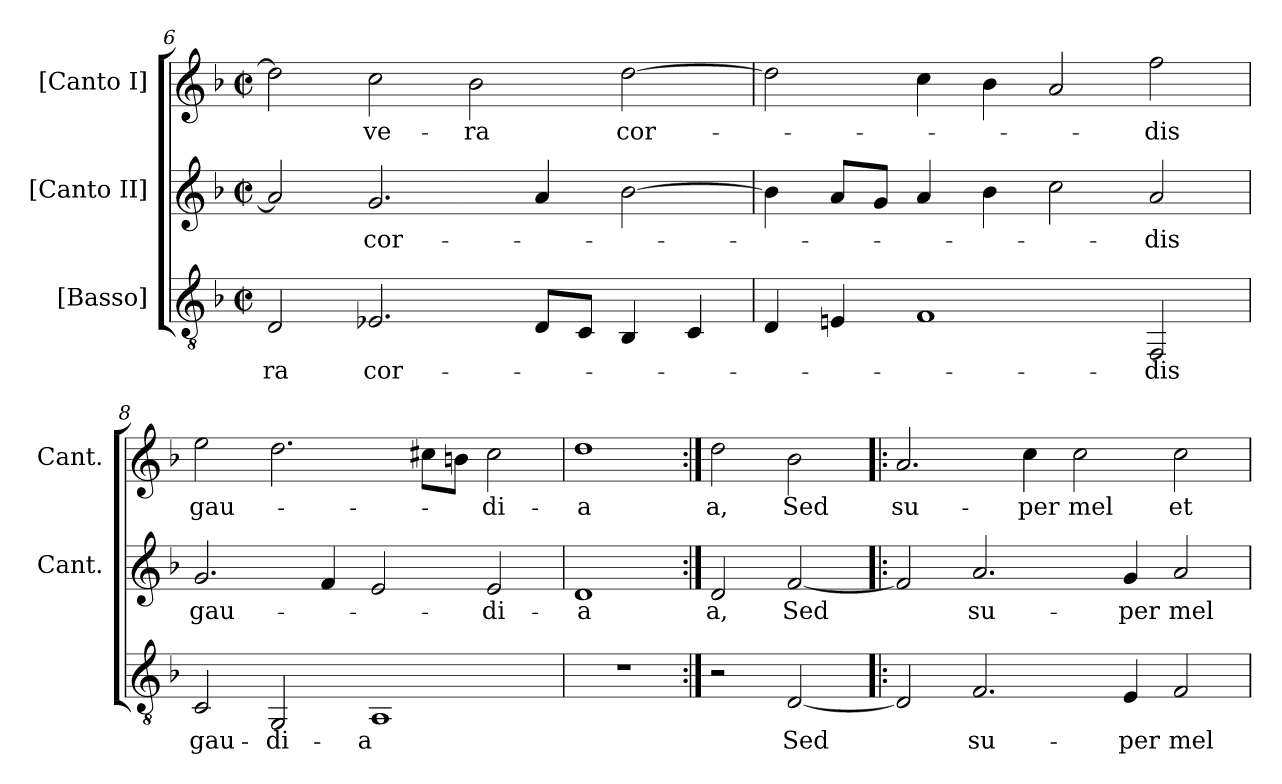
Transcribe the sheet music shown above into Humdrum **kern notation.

**kern	**text	**kern	**text	**kern	**text
*part3	*part3	*part2	*part2	*part1	*part1
*staff3	*staff3	*staff2	*staff2	*staff1	*staff1
*I"[Basso]	*	*I"[Canto II]	*	*I"[Canto I]	*
*	*	*I'Cant.	*	*I'Cant.	*
*clefGv2	*	*clefG2	*	*clefG2	*
*k[b-]	*	*k[b-]	*	*k[b-]	*
*F:	*	*F:	*	*F:	*
*M2/2	*	*M2/2	*	*M2/2	*
*met(c|)	*	*met(c|)	*	*met(c|)	*
=6	=6	=6	=6	=6	=6
!	!LO:LY:b:color=#000000	!	!	!	!
2Di/	-ra	2ai/]	.	2ddi\]	.
!	!LO:LY:b:color=#000000	!	!	!	!
!	!	!	!LO:LY:b:color=#000000	!	!
!	!	!	!	!	!LO:LY:b:color=#000000
2.E-Xi/	cor-	2.gi/	cor-	2cci\	ve-
!	!	!	!	!	!LO:LY:b:color=#000000
.	.	.	.	2b-i\	-ra
8Di/L	.	4ai/	.	.	.
8Ci/J	.	.	.	.	.
!	!	!	!	!	!LO:LY:b:color=#000000
4BB-i/	.	[>2b-i\	.	[>2ddi\	cor-
4Ci/	.	.	.	.	.
=7	=7	=7	=7	=7	=7
4Di/	.	4b-i\]	.	2ddi\]	.
4Eni/	.	8ai/L	.	.	.
.	.	8gi/J	.	.	.
1Fi	.	4ai/	.	4cci\	.
.	.	4b-i\	.	4b-i\	.
.	.	2cci\	.	2ai/	.
!	!LO:LY:b:color=#000000	!	!	!	!
!	!	!	!LO:LY:b:color=#000000	!	!
!	!	!	!	!	!LO:LY:b:color=#000000
2FFi/	-dis	2ai/	-dis	2ffi\	-dis
!!LO:LB:g=z
=8	=8	=8	=8	=8	=8
!	!LO:LY:b:color=#000000	!	!	!	!
!	!	!	!LO:LY:b:color=#000000	!	!
!	!	!	!	!	!LO:LY:b:color=#000000
2Ci/	gau-	2.gi/	gau-	2eei\	gau-
!	!LO:LY:b:color=#000000	!	!	!	!
2GGi/	-di-	.	.	2.ddi\	.
.	.	4fi/	.	.	.
!	!LO:LY:b:color=#000000	!	!	!	!
1AAi	-a	2ei/	.	.	.
.	.	.	.	8cc#Xi\L	.
.	.	.	.	8bni\J	.
!	!	!	!LO:LY:b:color=#000000	!	!
!	!	!	!	!	!LO:LY:b:color=#000000
.	.	2ei/	-di-	2cc#i\	-di-
=5	=5	=5	=5	=5	=5
!	!	!	!LO:LY:b:color=#000000	!	!
!	!	!	!	!	!LO:LY:b:color=#000000
1r	.	1di	-a	1ddi	-a
=9:|!	=9:|!	=9:|!	=9:|!	=9:|!	=9:|!
!	!	!	!LO:LY:b:color=#000000	!	!
!	!	!	!	!	!LO:LY:b:color=#000000
2r	.	2di/	- a,	2ddi\	- a,
!	!LO:LY:b:color=#000000	!	!	!	!
!	!	!	!LO:LY:b:color=#000000	!	!
!	!	!	!	!	!LO:LY:b:color=#000000
[<2Di/	Sed	[<2fi/	Sed	2b-i\	Sed
=10!|:	=10!|:	=10!|:	=10!|:	=10!|:	=10!|:
!	!	!	!	!	!LO:LY:b:color=#000000
2Di/]	.	2fi/]	.	2.ai/	su-
!	!LO:LY:b:color=#000000	!	!	!	!
!	!	!	!LO:LY:b:color=#000000	!	!
2.Fi/	su-	2.ai/	su-	.	.
!	!	!	!	!	!LO:LY:b:color=#000000
.	.	.	.	4cci\	-per
!	!	!	!	!	!LO:LY:b:color=#000000
.	.	.	.	2cci\	mel
!	!LO:LY:b:color=#000000	!	!	!	!
!	!	!	!LO:LY:b:color=#000000	!	!
4Ei/	-per	4gi/	-per	.	.
!	!LO:LY:b:color=#000000	!	!	!	!
!	!	!	!LO:LY:b:color=#000000	!	!
!	!	!	!	!	!LO:LY:b:color=#000000
2Fi/	mel	2ai/	mel	2cci\	et
=	=	=	=	=	=
*-	*-	*-	*-	*-	*-
